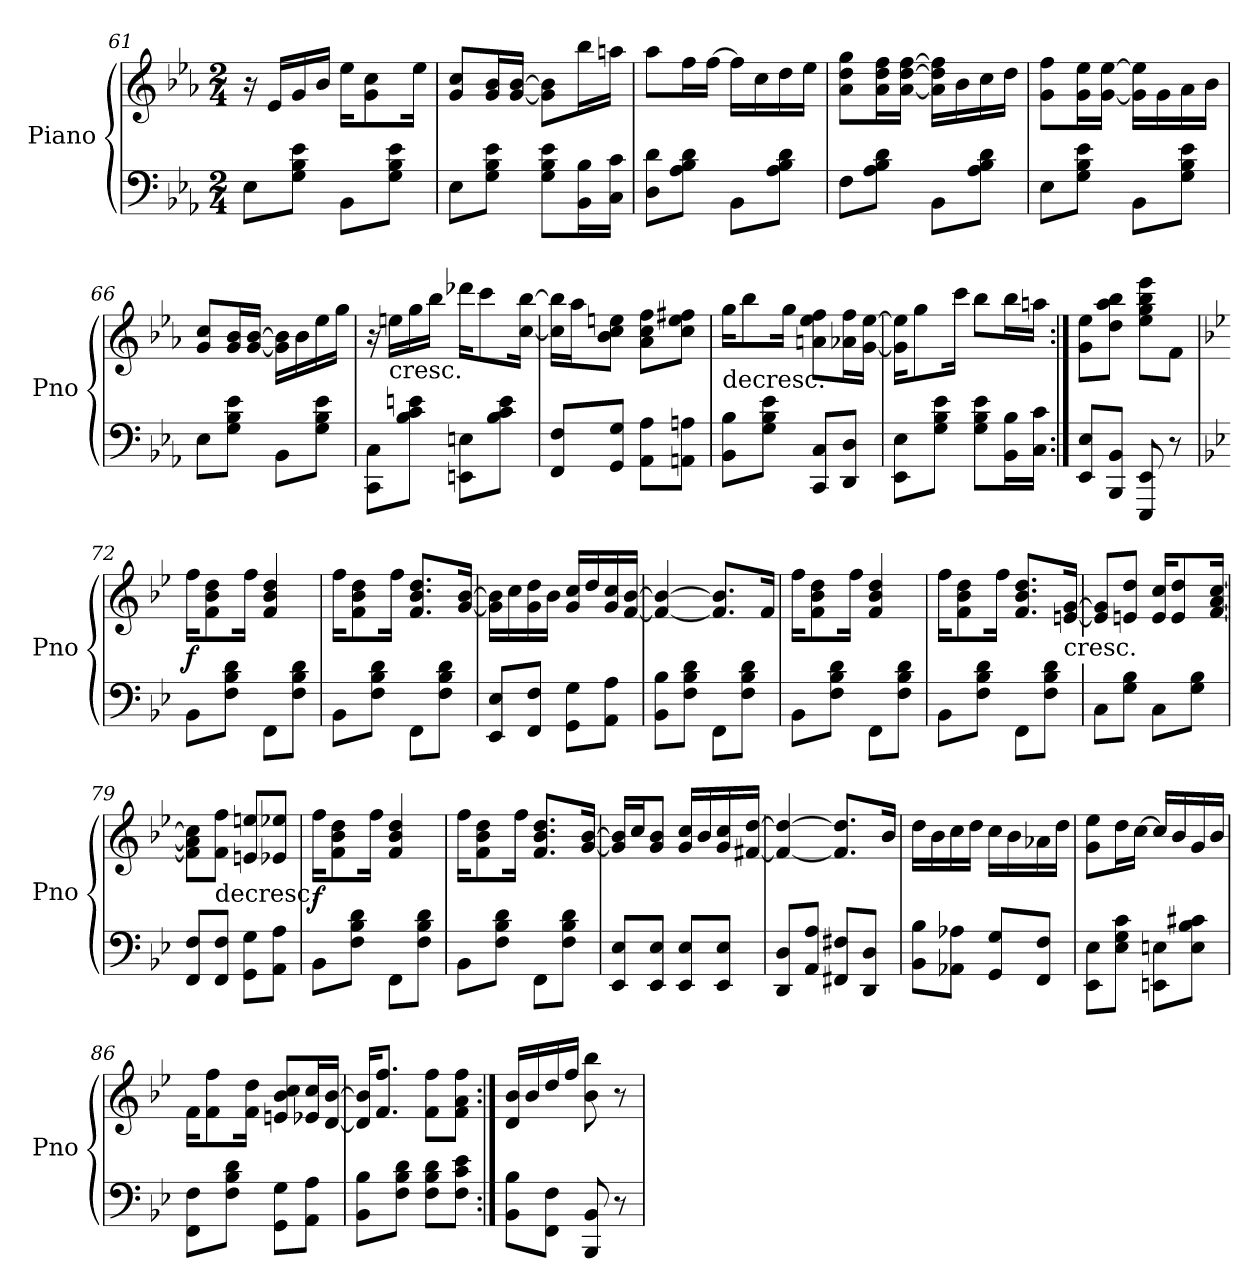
**kern	**kern	**dynam
*part1	*part1	*part1
*staff2	*staff1	*staff1/2
*I"Piano	*	*
*I'Pno	*	*
*clefF4	*clefG2	*
*k[b-e-a-]	*k[b-e-a-]	*
*M2/4	*M2/4	*
=61	=61	=61
8E-L	16r	.
.	16e-LL	.
8G 8B- 8e-J	16g	.
.	16b-JJ	.
8BB-L	16ee-KL	.
.	8g 8cc	.
8G 8B- 8e-J	.	.
.	16ee-Jk	.
=62	=62	=62
8E-L	8g 8ccL	.
8G 8B- 8e-J	16g 16b-L	.
.	[16g [16b-JJ	.
8G 8B- 8e-L	8g] 8b-]L	.
16BB- 16B-L	16bb-L	.
16C 16cJJ	16aanJJ	.
=63	=63	=63
8D 8dL	8aa-L	.
8A- 8B- 8dJ	16ffL	.
.	[16ffJJ	.
8BB-L	16ffLL]	.
.	16cc	.
8A- 8B- 8dJ	16dd	.
.	16ee-JJ	.
=64	=64	=64
8FL	8a- 8dd 8ggL	.
8A- 8B- 8dJ	16a- 16dd 16ffL	.
.	[16a- [16dd [16ffJJ	.
8BB-L	16a-] 16dd] 16ff]LL	.
.	16b-	.
8A- 8B- 8dJ	16cc	.
.	16ddJJ	.
=65	=65	=65
8E-L	8g 8ffL	.
8G 8B- 8e-J	16g 16ee-L	.
.	[16g [16ee-JJ	.
8BB-L	16g] 16ee-]LL	.
.	16g	.
8G 8B- 8e-J	16a-	.
.	16b-JJ	.
=66	=66	=66
8E-L	8g 8ccL	.
8G 8B- 8e-J	16g 16b-L	.
.	[16g [16b-JJ	.
8BB-L	16g] 16b-]LL	.
.	16b-	.
8G 8B- 8e-J	16ee-	.
.	16ggJJ	.
=67	=67	=67
8CC 8CL	16r	.
!	!LO:TX:c:t=cresc.	!
.	16eenLL	.
8B- 8c 8enJ	16gg	.
.	16bb-JJ	.
8EEn 8EnL	16ddd-XKL	.
.	8ccc	.
8B- 8c 8eJ	.	.
.	[16cc [16bb-Jk	.
=68	=68	=68
8FF 8FL	16cc] 16bb-]LL	.
.	16aa-J	.
8GG 8GJ	8b- 8cc 8eenJ	.
8AA- 8A-L	8a- 8cc 8ffL	.
8AAn 8AnJ	8cc 8ee 8ff#XJ	.
=69	=69	=69
!	!LO:TX:c:t=decresc.	!
8BB- 8B-L	16ggKL	.
.	8bb-	.
8G 8B- 8e-J	.	.
.	16ggJk	.
8CC 8CL	8an 8ee- 8ffL	.
8DD 8DJ	16a-X 16ffL	.
.	[16g [16ee-JJ	.
=70	=70	=70
8EE- 8E-L	16g] 16ee-]KL	.
.	8gg	.
8G 8B- 8e-J	.	.
.	16cccJk	.
8G 8B- 8e-L	8bb-L	.
16BB- 16B-L	16bb-L	.
16C 16cJJ	16aanJJ	.
=71:|!	=71:|!	=71:|!
8EE- 8E-L	8g 8ee-L	.
8BBB- 8BB-J	8dd 8aa- 8bb-J	.
8EEE- 8EE-	8ee- 8gg 8bb- 8eee-L	.
8r	8fJ	.
=72	=72	=72
*k[b-e-]	*k[b-e-]	*
8BB-L	16ffKL	f
.	8f 8b- 8dd	.
8F 8B- 8dJ	.	.
.	16ffJk	.
8FFL	4f 4b- 4dd	.
8F 8B- 8dJ	.	.
=73	=73	=73
8BB-L	16ffKL	.
.	8f 8b- 8dd	.
8F 8B- 8dJ	.	.
.	16ffJk	.
8FFL	8.f 8.b- 8.ddL	.
8F 8B- 8dJ	.	.
.	[16g [16b-Jk	.
=74	=74	=74
8EE- 8E-L	16g] 16b-]LL	.
.	16cc	.
8FF 8FJ	16g 16dd	.
.	16b-JJ	.
8GG 8GL	16g 16ccLL	.
.	16dd	.
8AA 8AJ	16g 16cc	.
.	[16f [16b-JJ	.
=75	=75	=75
8BB- 8B-L	4f_ 4b-_	.
8F 8B- 8dJ	.	.
8FFL	8.f] 8.b-]L	.
8F 8B- 8dJ	.	.
.	16fJk	.
=76	=76	=76
8BB-L	16ffKL	.
.	8f 8b- 8dd	.
8F 8B- 8dJ	.	.
.	16ffJk	.
8FFL	4f 4b- 4dd	.
8F 8B- 8dJ	.	.
=77	=77	=77
8BB-L	16ffKL	.
.	8f 8b- 8dd	.
8F 8B- 8dJ	.	.
.	16ffJk	.
8FFL	8.f 8.b- 8.ddL	.
8F 8B- 8dJ	.	.
!	!LO:TX:c:t=cresc.	!
.	[16en [16gJk	.
=78	=78	=78
8CL	8en] 8g]L	.
8G 8B-J	8e 8ddJ	.
8CL	16e 16ccKL	.
.	8e 8dd	.
8G 8B-J	.	.
.	[16f [16a [16ccJk	.
=79	=79	=79
8FF 8FL	8f] 8a] 8cc]L	.
!	!LO:TX:c:t=decresc.	!
8FF 8FJ	8f 8ffJ	.
8GG 8GL	8en 8eenL	.
8AA 8AJ	8e-X 8ee-XJ	.
=80	=80	=80
8BB-L	16ffKL	f
.	8f 8b- 8dd	.
8F 8B- 8dJ	.	.
.	16ffJk	.
8FFL	4f 4b- 4dd	.
8F 8B- 8dJ	.	.
=81	=81	=81
8BB-L	16ffKL	.
.	8f 8b- 8dd	.
8F 8B- 8dJ	.	.
.	16ffJk	.
8FFL	8.f 8.b- 8.ddL	.
8F 8B- 8dJ	.	.
.	[16g [16b-Jk	.
=82	=82	=82
8EE- 8E-L	16g] 16b-]LL	.
.	16ccJ	.
8EE- 8E-J	8g 8b-J	.
8EE- 8E-L	16g 16ccLL	.
.	16b-	.
8EE- 8E-J	16g 16cc	.
.	[16f#X [16ddJJ	.
=83	=83	=83
8DD 8DL	4f#_ 4dd_	.
8AA 8AJ	.	.
8FF#X 8F#XL	8.f#] 8.dd]L	.
8DD 8DJ	.	.
.	16b-Jk	.
=84	=84	=84
8BB- 8B-L	16ddLL	.
.	16b-	.
8AA-X 8A-XJ	16cc	.
.	16ddJJ	.
8GG 8GL	16ccLL	.
.	16b-	.
8FF 8FJ	16a-X	.
.	16ddJJ	.
=85	=85	=85
8EE- 8E-L	8g 8ee-L	.
8E- 8G 8cJ	16ddL	.
.	[16ccJJ	.
8EEn 8EnL	16ccLL]	.
.	16b-	.
8E 8B- 8c#XJ	16g	.
.	16b-JJ	.
=86	=86	=86
8FF 8FL	16fKL	.
.	8f 8ff	.
8F 8B- 8dJ	.	.
.	16f 16ddJk	.
8GG 8GL	8en 8b- 8ccL	.
8AA 8AJ	16e-X 16ccL	.
.	[16d [16b-JJ	.
=87	=87	=87
8BB- 8B-L	16d] 16b-]KL	.
.	8.f 8.ffJ	.
8F 8B- 8dJ	.	.
8F 8B- 8dL	8f 8ffL	.
8F 8c 8e-J	8f 8a 8ffJ	.
=88:|!	=88:|!	=88:|!
8BB- 8B-L	16d 16b-LL	.
.	16b-	.
8FF 8FJ	16dd	.
.	16ffJJ	.
8BBB- 8BB-	8b- 8bb-	.
8r	8r	.
=	=	=
*-	*-	*-
